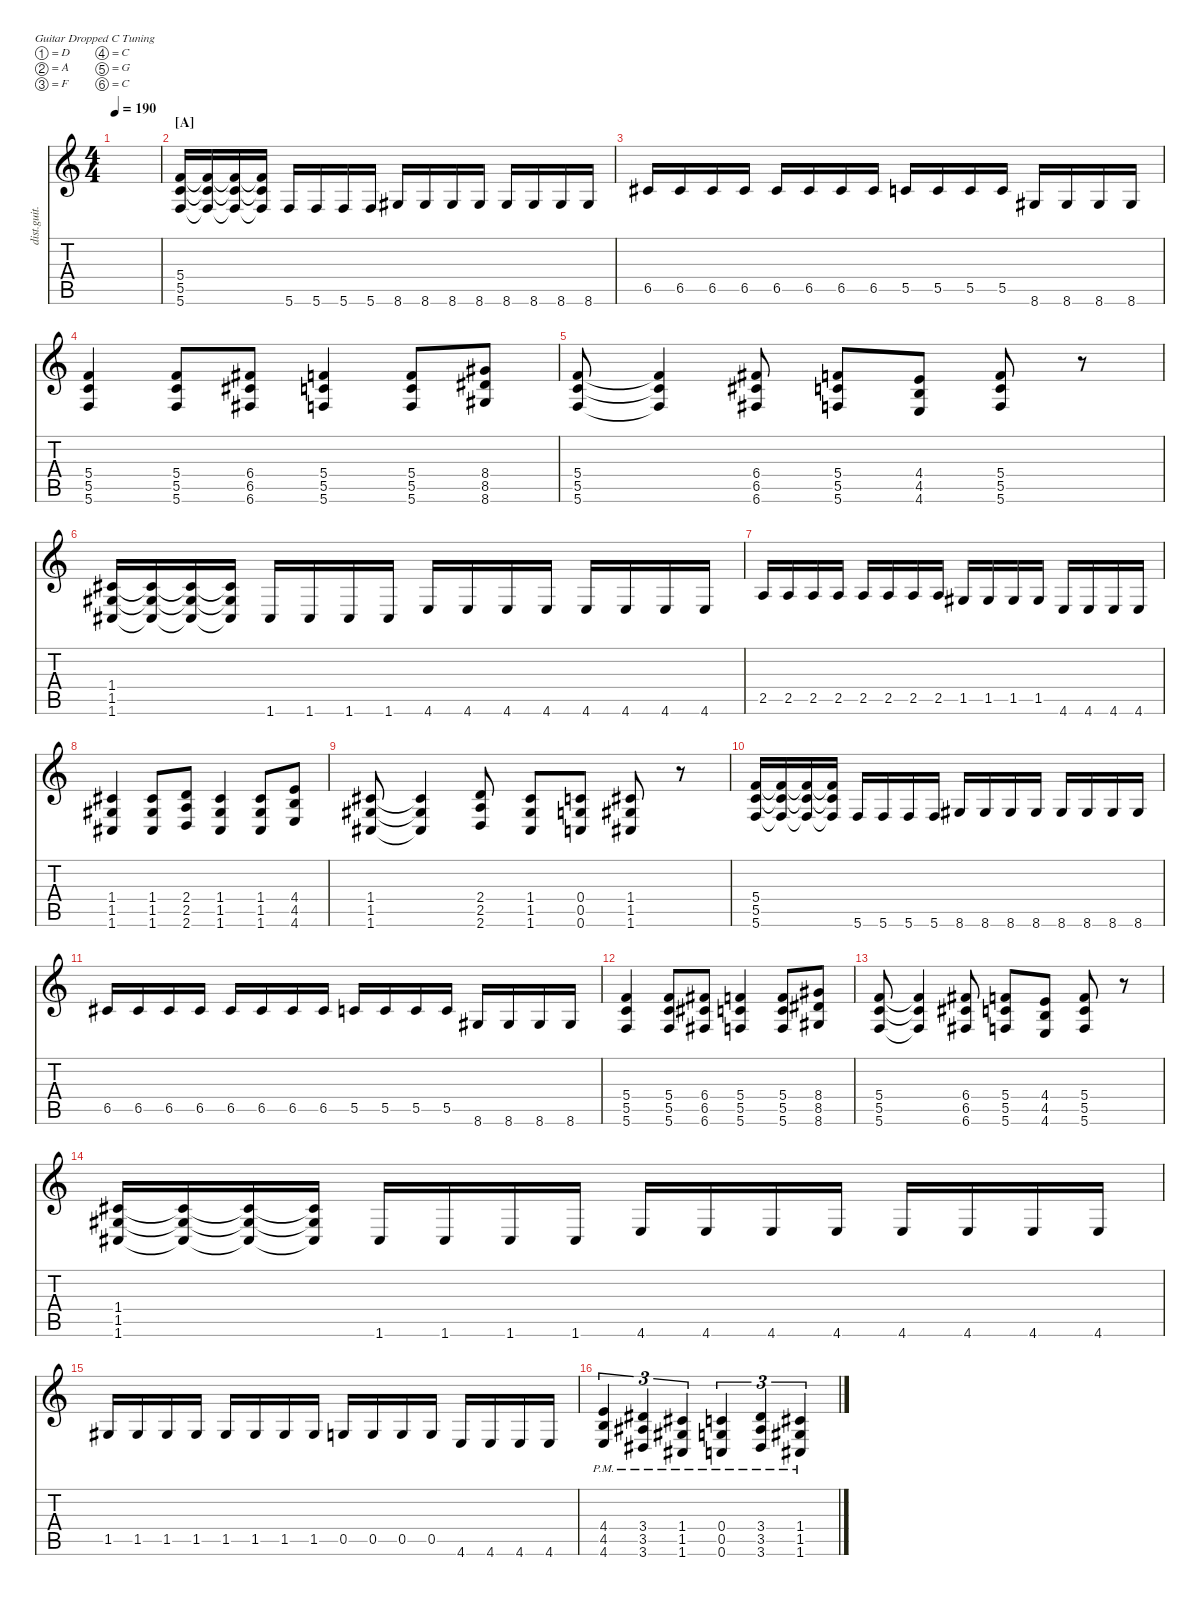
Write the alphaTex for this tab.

\defaultSystemsLayout 4
\hideDynamics
\bracketExtendMode nobrackets
\otherSystemsTrackNameOrientation horizontal
\track ("Distortion Guitar" "dist.guit.") {instrument distortionguitar}
\staff {score tabs}
\tuning (D4 A3 F3 C3 G2 C2)
\ts (4 4)
\tempo 190
\clef g2
\ks c
|
\section ("A" "")
(5.6 5.5 5.4).16{beam Up} (5.6{t} 5.4{t} 5.5{t}).16{beam Up} (5.6{t} 5.5{t} 5.4{t}).16{beam Up} (5.6{t} 5.4{t} 5.5{t}).16{beam Up} 5.6.16{beam Up} 5.6.16{beam Up} 5.6.16{beam Up} 5.6.16{beam Up} 8.6{acc #}.16{beam Up} 8.6{acc #}.16{beam Up} 8.6{acc #}.16{beam Up} 8.6{acc #}.16{beam Up} 8.6{acc #}.16{beam Up} 8.6{acc #}.16{beam Up} 8.6{acc #}.16{beam Up} 8.6{acc #}.16{beam Up} |
6.5{acc #}.16{beam Up} 6.5{acc #}.16{beam Up} 6.5{acc #}.16{beam Up} 6.5{acc #}.16{beam Up} 6.5{acc #}.16{beam Up} 6.5{acc #}.16{beam Up} 6.5{acc #}.16{beam Up} 6.5{acc #}.16{beam Up} 5.5.16{beam Up} 5.5.16{beam Up} 5.5.16{beam Up} 5.5.16{beam Up} 8.6{acc #}.16{beam Up} 8.6{acc #}.16{beam Up} 8.6{acc #}.16{beam Up} 8.6{acc #}.16{beam Up} |
(5.5 5.6 5.4).4{beam Up} (5.4 5.5 5.6).8{beam Up} (6.6{acc #} 6.5{acc #} 6.4{acc #}).8{beam Up} (5.4 5.5 5.6).4{beam Up} (5.6 5.5 5.4).8{beam Up} (8.4{acc #} 8.5{acc #} 8.6{acc #}).8{beam Up} |
(5.6 5.5 5.4).8{beam Up} (5.4{t} 5.5{t} 5.6{t}).4{beam Up} (6.6{acc #} 6.5{acc #} 6.4{acc #}).8{beam Up} (5.4 5.5 5.6).8{beam Up} (4.6 4.5 4.4).8{beam Up} (5.4 5.5 5.6).8{beam Up} r.8{beam Up} |
(1.6{acc #} 1.5{acc #} 1.4{acc #}).16{beam Up} (1.6{t acc #} 1.4{t acc #} 1.5{t acc #}).16{beam Up} (1.6{t acc #} 1.5{t acc #} 1.4{t acc #}).16{beam Up} (1.6{t acc #} 1.4{t acc #} 1.5{t acc #}).16{beam Up} 1.6{acc #}.16{beam Up} 1.6{acc #}.16{beam Up} 1.6{acc #}.16{beam Up} 1.6{acc #}.16{beam Up} 4.6.16{beam Up} 4.6.16{beam Up} 4.6.16{beam Up} 4.6.16{beam Up} 4.6.16{beam Up} 4.6.16{beam Up} 4.6.16{beam Up} 4.6.16{beam Up} |
2.5.16{beam Up} 2.5.16{beam Up} 2.5.16{beam Up} 2.5.16{beam Up} 2.5.16{beam Up} 2.5.16{beam Up} 2.5.16{beam Up} 2.5.16{beam Up} 1.5{acc #}.16{beam Up} 1.5{acc #}.16{beam Up} 1.5{acc #}.16{beam Up} 1.5{acc #}.16{beam Up} 4.6.16{beam Up} 4.6.16{beam Up} 4.6.16{beam Up} 4.6.16{beam Up} |
(1.5{acc #} 1.6{acc #} 1.4{acc #}).4{beam Up} (1.4{acc #} 1.5{acc #} 1.6{acc #}).8{beam Up} (2.6 2.5 2.4).8{beam Up} (1.4{acc #} 1.5{acc #} 1.6{acc #}).4{beam Up} (1.6{acc #} 1.5{acc #} 1.4{acc #}).8{beam Up} (4.4 4.5 4.6).8{beam Up} |
(1.6{acc #} 1.5{acc #} 1.4{acc #}).8{beam Up} (1.4{t acc #} 1.5{t acc #} 1.6{t acc #}).4{beam Up} (2.6 2.5 2.4).8{beam Up} (1.4{acc #} 1.5{acc #} 1.6{acc #}).8{beam Up} (0.6 0.5 0.4).8{beam Up} (1.4{acc #} 1.5{acc #} 1.6{acc #}).8{beam Up} r.8{beam Up} |
(5.6 5.5 5.4).16{beam Up} (5.6{t} 5.4{t} 5.5{t}).16{beam Up} (5.6{t} 5.5{t} 5.4{t}).16{beam Up} (5.6{t} 5.4{t} 5.5{t}).16{beam Up} 5.6.16{beam Up} 5.6.16{beam Up} 5.6.16{beam Up} 5.6.16{beam Up} 8.6{acc #}.16{beam Up} 8.6{acc #}.16{beam Up} 8.6{acc #}.16{beam Up} 8.6{acc #}.16{beam Up} 8.6{acc #}.16{beam Up} 8.6{acc #}.16{beam Up} 8.6{acc #}.16{beam Up} 8.6{acc #}.16{beam Up} |
6.5{acc #}.16{beam Up} 6.5{acc #}.16{beam Up} 6.5{acc #}.16{beam Up} 6.5{acc #}.16{beam Up} 6.5{acc #}.16{beam Up} 6.5{acc #}.16{beam Up} 6.5{acc #}.16{beam Up} 6.5{acc #}.16{beam Up} 5.5.16{beam Up} 5.5.16{beam Up} 5.5.16{beam Up} 5.5.16{beam Up} 8.6{acc #}.16{beam Up} 8.6{acc #}.16{beam Up} 8.6{acc #}.16{beam Up} 8.6{acc #}.16{beam Up} |
(5.5 5.6 5.4).4{beam Up} (5.4 5.5 5.6).8{beam Up} (6.6{acc #} 6.5{acc #} 6.4{acc #}).8{beam Up} (5.4 5.5 5.6).4{beam Up} (5.6 5.5 5.4).8{beam Up} (8.4{acc #} 8.5{acc #} 8.6{acc #}).8{beam Up} |
(5.6 5.5 5.4).8{beam Up} (5.4{t} 5.5{t} 5.6{t}).4{beam Up} (6.6{acc #} 6.5{acc #} 6.4{acc #}).8{beam Up} (5.4 5.5 5.6).8{beam Up} (4.6 4.5 4.4).8{beam Up} (5.4 5.5 5.6).8{beam Up} r.8{beam Up} |
(1.6{acc #} 1.5{acc #} 1.4{acc #}).16{beam Up} (1.6{t acc #} 1.4{t acc #} 1.5{t acc #}).16{beam Up} (1.6{t acc #} 1.5{t acc #} 1.4{t acc #}).16{beam Up} (1.6{t acc #} 1.4{t acc #} 1.5{t acc #}).16{beam Up} 1.6{acc #}.16{beam Up} 1.6{acc #}.16{beam Up} 1.6{acc #}.16{beam Up} 1.6{acc #}.16{beam Up} 4.6.16{beam Up} 4.6.16{beam Up} 4.6.16{beam Up} 4.6.16{beam Up} 4.6.16{beam Up} 4.6.16{beam Up} 4.6.16{beam Up} 4.6.16{beam Up} |
1.5{acc #}.16{beam Up} 1.5{acc #}.16{beam Up} 1.5{acc #}.16{beam Up} 1.5{acc #}.16{beam Up} 1.5{acc #}.16{beam Up} 1.5{acc #}.16{beam Up} 1.5{acc #}.16{beam Up} 1.5{acc #}.16{beam Up} 0.5.16{beam Up} 0.5.16{beam Up} 0.5.16{beam Up} 0.5.16{beam Up} 4.6.16{beam Up} 4.6.16{beam Up} 4.6.16{beam Up} 4.6.16{beam Up} |
(4.6{pm} 4.5{pm} 4.4{pm}).4{tu (3 2) beam Up} (3.4{pm acc #} 3.5{pm acc #} 3.6{pm acc #}).4{tu (3 2) beam Up} (1.6{pm acc #} 1.5{pm acc #} 1.4{pm acc #}).4{tu (3 2) beam Up} (0.4{pm} 0.5{pm} 0.6{pm}).4{tu (3 2) beam Up} (3.6{pm acc #} 3.5{pm acc #} 3.4{pm acc #}).4{tu (3 2) beam Up} (1.4{pm acc #} 1.5{pm acc #} 1.6{pm acc #}).4{tu (3 2) beam Up}
